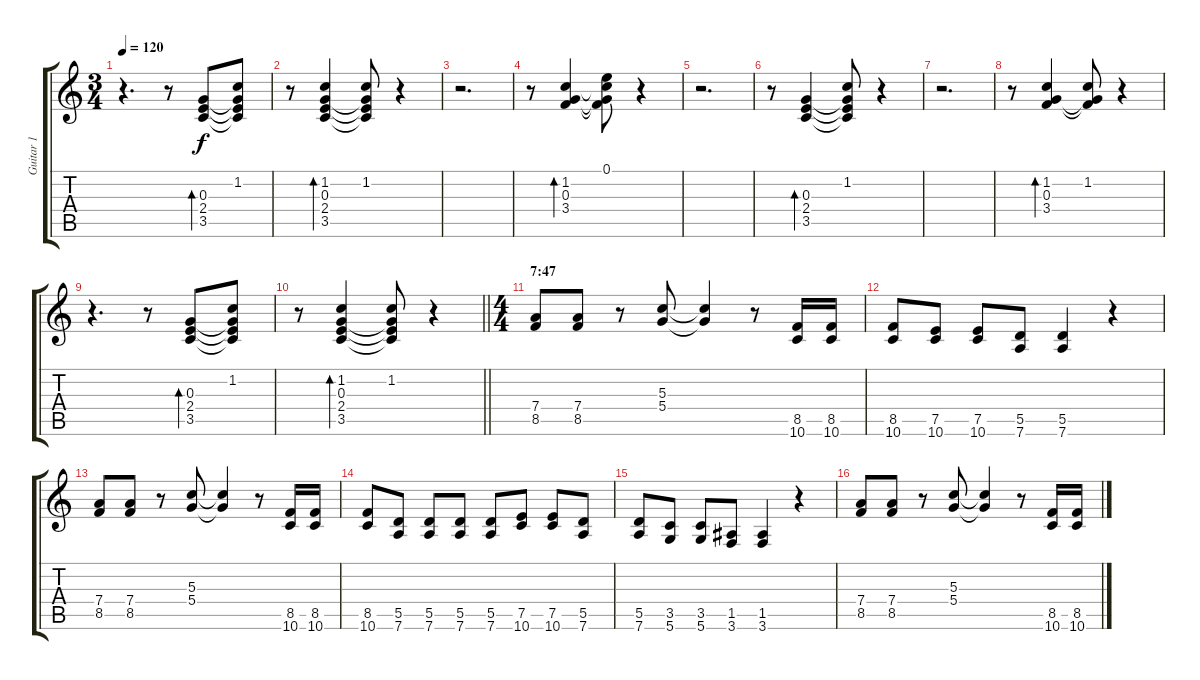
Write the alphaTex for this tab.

\track ("Guitar 1" "Guitar 1") {instrument acousticguitarsteel}
\staff {score tabs}
\tuning (E4 B3 G3 D3 A2 D2) {hide}
\ts (3 4)
\tempo 120
\clef g2
\ks c
r.4{d dy f} r.8 (0.3 2.4 3.5).8{bd 240} (1.2 0.3{t} 2.4{t} 3.5{t}).8 |
r.8 (1.2 0.3 2.4 3.5).4{bd 240} (1.2 0.3{t} 2.4{t} 3.5{t}).8 r.4 |
r.2{d} |
r.8 (1.2 0.3 3.4).4{bd 240} (0.1 1.2{t} 0.3{t} 3.4{t}).8 r.4 |
r.2{d} |
r.8 (0.3 2.4 3.5).4{bd 240} (1.2 0.3{t} 2.4{t} 3.5{t}).8 r.4 |
r.2{d} |
r.8 (1.2 0.3 3.4).4{bd 240} (1.2 0.3{t} 3.4{t}).8 r.4 |
r.4{d} r.8 (0.3 2.4 3.5).8{bd 240} (1.2 0.3{t} 2.4{t} 3.5{t}).8 |
\barLineRight lightlight
r.8 (1.2 0.3 2.4 3.5).4{bd 240} (1.2 0.3{t} 2.4{t} 3.5{t}).8 r.4 |
\ts (4 4)
\section ("" "7:47")
(7.4 8.5).8{volume 10} (7.4 8.5).8 r.8 (5.3 5.4).8 (5.3{t} 5.4{t}).4 r.8 (8.5 10.6).16 (8.5 10.6).16 |
(8.5 10.6).8 (7.5 10.6).8 (7.5 10.6).8 (5.5 7.6).8 (5.5 7.6).4 r.4 |
(7.4 8.5).8 (7.4 8.5).8 r.8 (5.3 5.4).8 (5.3{t} 5.4{t}).4 r.8 (8.5 10.6).16 (8.5 10.6).16 |
(8.5 10.6).8 (5.5 7.6).8 (5.5 7.6).8 (5.5 7.6).8 (5.5 7.6).8 (7.5 10.6).8 (7.5 10.6).8 (5.5 7.6).8 |
(5.5 7.6).8 (3.5 5.6).8 (3.5 5.6).8 (1.5 3.6).8 (1.5 3.6).4 r.4 |
(7.4 8.5).8 (7.4 8.5).8 r.8 (5.3 5.4).8 (5.3{t} 5.4{t}).4 r.8 (8.5 10.6).16 (8.5 10.6).16
